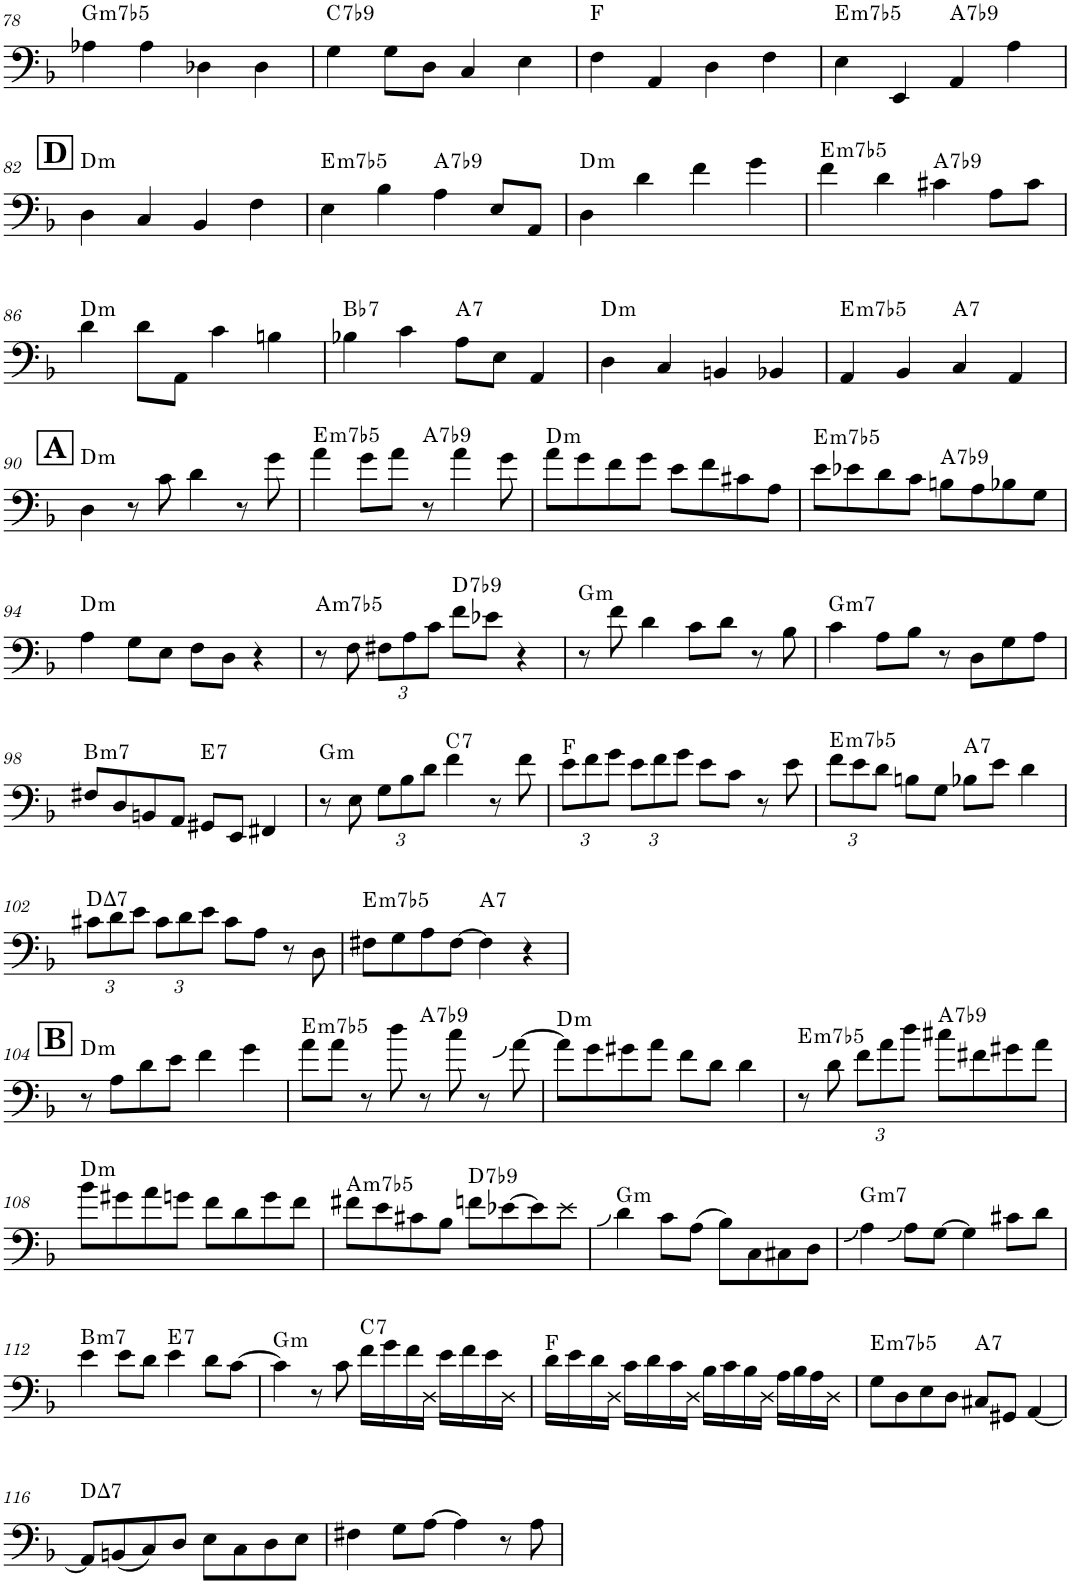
**kern	**harte
*part1	*part1
*staff1	*
*I"Bass Guitar	*
*I'B. Guit.	*
!!LO:PB:g=z
*clefF4	*
*Trd7c12	*
*k[b-]	*
*M4/4	*
=78	=78
!	!LO:H:kt=m7b5
4A-X\	G:hdim7
4A-\	.
4D-X\	.
4D-\	.
=79	=79
!	!LO:H:kt=7
4G\	C:7(b9)
8G\L	.
8D\J	.
4C/	.
4E\	.
=80	=80
4F\	F:maj
4AA/	.
4D\	.
4F\	.
=81	=81
!	!LO:H:kt=m7b5
4E\	E:hdim7
4EE/	.
!	!LO:H:kt=7
4AA/	A:7(b9)
4A\	.
!!LO:LB:g=z
!!LO:REH:place=s1:a:B:cj:fs=14:t=D
=82	=82
!	!LO:H:kt=m
4D\	D:min
4C/	.
4BB-/	.
4F\	.
=83	=83
!	!LO:H:kt=m7b5
4E\	E:hdim7
4B-\	.
!	!LO:H:kt=7
4A\	A:7(b9)
8E/L	.
8AA/J	.
=84	=84
!	!LO:H:kt=m
4D\	D:min
4d\	.
4f\	.
4g\	.
=85	=85
!	!LO:H:kt=m7b5
4f\	E:hdim7
4d\	.
!	!LO:H:kt=7
4c#X\	A:7(b9)
8A\L	.
8c#\J	.
!!LO:LB:g=z
=86	=86
!	!LO:H:kt=m
4d\	D:min
8d\L	.
8AA\J	.
4c\	.
4Bn\	.
=87	=87
!	!LO:H:kt=7
4B-X\	Bb:7
4c\	.
!	!LO:H:kt=7
8A\L	A:7
8E\J	.
4AA/	.
=88	=88
!	!LO:H:kt=m
4D\	D:min
4C/	.
4BBn/	.
4BB-X/	.
=89	=89
!	!LO:H:kt=m7b5
4AA/	E:hdim7
4BB-/	.
!	!LO:H:kt=7
4C/	A:7
4AA/	.
!!LO:LB:g=z
!!LO:REH:place=s1:a:B:cj:fs=14:t=A
=90	=90
!	!LO:H:kt=m
4D\	D:min
8r	.
8c\	.
4d\	.
8r	.
8g\	.
=91	=91
!	!LO:H:kt=m7b5
4a\	E:hdim7
8g\L	.
8a\J	.
!	!LO:H:kt=7
8r	A:7(b9)
4a\	.
8g\	.
=92	=92
!	!LO:H:kt=m
8a\L	D:min
8g\	.
8f\	.
8g\J	.
8e\L	.
8f\	.
8c#X\	.
8A\J	.
=93	=93
!	!LO:H:kt=m7b5
8e\L	E:hdim7
8e-X\	.
8d\	.
8c\J	.
!	!LO:H:kt=7
8Bn\L	A:7(b9)
8A\	.
8B-X\	.
8G\J	.
!!LO:LB:g=z
=94	=94
!	!LO:H:kt=m
4A\	D:min
8G\L	.
8E\J	.
8F\L	.
8D\J	.
4r	.
=95	=95
!	!LO:H:kt=m7b5
8r	A:hdim7
8F\	.
*Xbrackettup	*
12F#X\L	.
12A\	.
12c\J	.
!	!LO:H:kt=7
8f\L	D:7(b9)
8e-X\J	.
4r	.
=96	=96
!	!LO:H:kt=m
8r	G:min
8f\	.
4d\	.
8c\L	.
8d\J	.
8r	.
8B-\	.
=97	=97
!	!LO:H:kt=m7
4c\	G:min7
8A\L	.
8B-\J	.
8r	.
8D\L	.
8G\	.
8A\J	.
!!LO:LB:g=z
=98	=98
!	!LO:H:kt=m7
8F#X/L	B:min7
8D/	.
8BBn/	.
8AA/J	.
!	!LO:H:kt=7
8GG#X/L	E:7
8EE/J	.
4FF#X/	.
=99	=99
!	!LO:H:kt=m
8r	G:min
8E\	.
12G\L	.
12B-\	.
12d\J	.
!	!LO:H:kt=7
4f\	C:7
8r	.
8f\	.
=100	=100
12e\L	F:maj
12f\	.
12g\J	.
12e\L	.
12f\	.
12g\J	.
8e\L	.
8c\J	.
8r	.
8e\	.
=101	=101
!	!LO:H:kt=m7b5
12f\L	E:hdim7
12e\	.
12d\J	.
8Bn\L	.
8G\J	.
!	!LO:H:kt=7
8B-X\L	A:7
8e\J	.
4d\	.
!!LO:LB:g=z
=102	=102
!	!LO:H:kt=7
12c#X\L	D:maj7
12d\	.
12e\J	.
12c#\L	.
12d\	.
12e\J	.
8c#\L	.
8A\J	.
8r	.
8D\	.
=103	=103
!	!LO:H:kt=m7b5
8F#X\L	E:hdim7
8G\	.
8A\	.
[8F#\J	.
!	!LO:H:kt=7
4F#\]	A:7
4r	.
!!LO:LB:g=z
!!LO:REH:place=s1:a:B:cj:fs=14:t=B
=104	=104
!	!LO:H:kt=m
8r	D:min
8A\L	.
8d\	.
8e\J	.
4f\	.
4g\	.
=105	=105
!	!LO:H:kt=m7b5
8a\L	E:hdim7
8a\J	.
8r	.
8dd\	.
!	!LO:H:kt=7
8r	A:7(b9)
8cc\	.
8r	.
[8a\	.
=106	=106
!	!LO:H:kt=m
8a\L]	D:min
8g\	.
8g#X\	.
8a\J	.
8f\L	.
8d\J	.
4d\	.
=107	=107
!	!LO:H:kt=m7b5
8r	E:hdim7
8d\	.
12f\L	.
12a\	.
12dd\J	.
!	!LO:H:kt=7
8cc#X\L	A:7(b9)
8f#X\	.
8g#X\	.
8a\J	.
!!LO:LB:g=z
=108	=108
!	!LO:H:kt=m
8b-\L	D:min
8g#X\	.
8a\	.
8gn\J	.
8f\L	.
8d\	.
8g\	.
8f\J	.
=109	=109
!	!LO:H:kt=m7b5
8f#X\L	A:hdim7
8e\	.
8c#X\	.
8B-\J	.
!	!LO:H:kt=7
8fn\L	D:7(b9)
[8e-X\	.
8e-\]	.
8e-\J	.
=110	=110
!	!LO:H:kt=m
4d\	G:min
8c\L	.
(8A\J	.
8B-\L)	.
8C\	.
8C#X\	.
8D\J	.
=111	=111
!	!LO:H:kt=m7
4A\	G:min7
8A\L	.
[8G\J	.
4G\]	.
8c#X\L	.
8d\J	.
!!LO:LB:g=z
=112	=112
!	!LO:H:kt=m7
4e\	B:min7
8e\L	.
8d\J	.
!	!LO:H:kt=7
4e\	E:7
8d\L	.
[8c\J	.
=113	=113
!	!LO:H:kt=m
4c\]	G:min
8r	.
8c\	.
!	!LO:H:kt=7
16f\LL	C:7
16g\	.
16f\	.
16D\JJ	.
16e\LL	.
16f\	.
16e\	.
16D\JJ	.
=114	=114
16d\LL	F:maj
16e\	.
16d\	.
16D\JJ	.
16c\LL	.
16d\	.
16c\	.
16D\JJ	.
16B-\LL	.
16c\	.
16B-\	.
16D\JJ	.
16A\LL	.
16B-\	.
16A\	.
16D\JJ	.
=115	=115
!	!LO:H:kt=m7b5
8G\L	E:hdim7
8D\	.
8E\	.
8D\J	.
!	!LO:H:kt=7
8C#X/L	A:7
8GG#X/J	.
[4AA/	.
!!LO:LB:g=z
=116	=116
!	!LO:H:kt=7
8AA/L]	D:maj7
(8BBn/	.
8C/)	.
8D/J	.
8E\L	.
8C\	.
8D\	.
8E\J	.
=117	=117
4F#X\	.
8G\L	.
[8A\J	.
4A\]	.
8r	.
8A\	.
=	=
*-	*-
